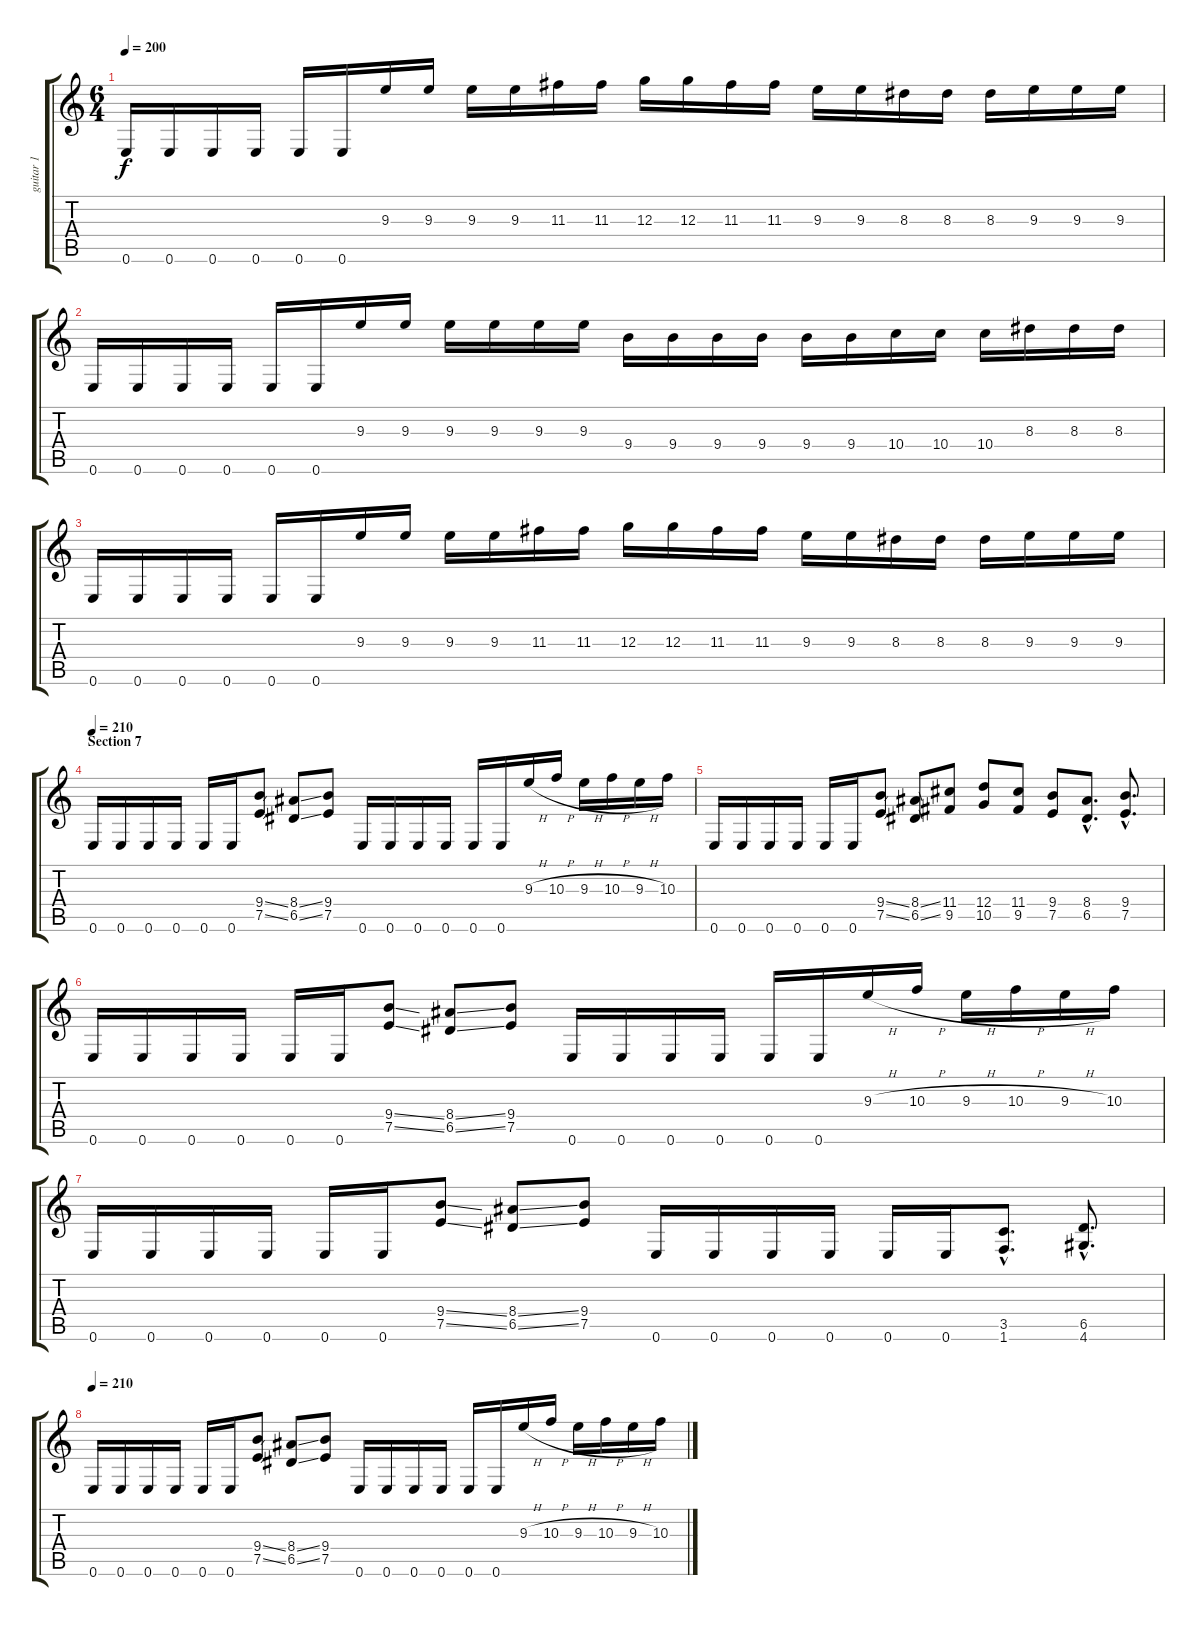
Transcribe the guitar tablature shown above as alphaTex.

\track ("guitar 1" "guitar 1") {instrument distortionguitar}
\staff {score tabs}
\tuning (E4 B3 G3 D3 A2 E2) {hide}
\ts (6 4)
\tempo 200
\clef g2
\ks c
0.6.16{dy f} 0.6.16 0.6.16 0.6.16 0.6.16 0.6.16 9.3.16 9.3.16 9.3.16 9.3.16 11.3.16 11.3.16 12.3.16 12.3.16 11.3.16 11.3.16 9.3.16 9.3.16 8.3.16 8.3.16 8.3.16 9.3.16 9.3.16 9.3.16 |
0.6.16 0.6.16 0.6.16 0.6.16 0.6.16 0.6.16 9.3.16 9.3.16 9.3.16 9.3.16 9.3.16 9.3.16 9.4.16 9.4.16 9.4.16 9.4.16 9.4.16 9.4.16 10.4.16 10.4.16 10.4.16 8.3.16 8.3.16 8.3.16 |
0.6.16 0.6.16 0.6.16 0.6.16 0.6.16 0.6.16 9.3.16 9.3.16 9.3.16 9.3.16 11.3.16 11.3.16 12.3.16 12.3.16 11.3.16 11.3.16 9.3.16 9.3.16 8.3.16 8.3.16 8.3.16 9.3.16 9.3.16 9.3.16 |
\section ("" "Section 7")
\tempo 210
0.6.16 0.6.16 0.6.16 0.6.16 0.6.16 0.6.16 (9.4{ss} 7.5{ss}).8 (8.4{ss} 6.5{ss}).8 (9.4 7.5).8 0.6.16 0.6.16 0.6.16 0.6.16 0.6.16 0.6.16 9.3{h}.16 10.3{h}.16 9.3{h}.16 10.3{h}.16 9.3{h}.16 10.3.16 |
0.6.16 0.6.16 0.6.16 0.6.16 0.6.16 0.6.16 (9.4{ss} 7.5{ss}).8 (8.4{ss} 6.5{ss}).8 (11.4 9.5).8 (12.4 10.5).8 (11.4 9.5).8 (9.4 7.5).8 (8.4{hac} 6.5{hac}).8{d} (9.4{hac} 7.5{hac}).8{d} |
0.6.16 0.6.16 0.6.16 0.6.16 0.6.16 0.6.16 (9.4{ss} 7.5{ss}).8 (8.4{ss} 6.5{ss}).8 (9.4 7.5).8 0.6.16 0.6.16 0.6.16 0.6.16 0.6.16 0.6.16 9.3{h}.16 10.3{h}.16 9.3{h}.16 10.3{h}.16 9.3{h}.16 10.3.16 |
0.6.16 0.6.16 0.6.16 0.6.16 0.6.16 0.6.16 (9.4{ss} 7.5{ss}).8 (8.4{ss} 6.5{ss}).8 (9.4 7.5).8 0.6.16 0.6.16 0.6.16 0.6.16 0.6.16 0.6.16 (3.5{hac} 1.6{hac}).8{d} (6.5{hac} 4.6{hac}).8{d} |
\tempo 210
0.6.16 0.6.16 0.6.16 0.6.16 0.6.16 0.6.16 (9.4{ss} 7.5{ss}).8 (8.4{ss} 6.5{ss}).8 (9.4 7.5).8 0.6.16 0.6.16 0.6.16 0.6.16 0.6.16 0.6.16 9.3{h}.16 10.3{h}.16 9.3{h}.16 10.3{h}.16 9.3{h}.16 10.3.16
